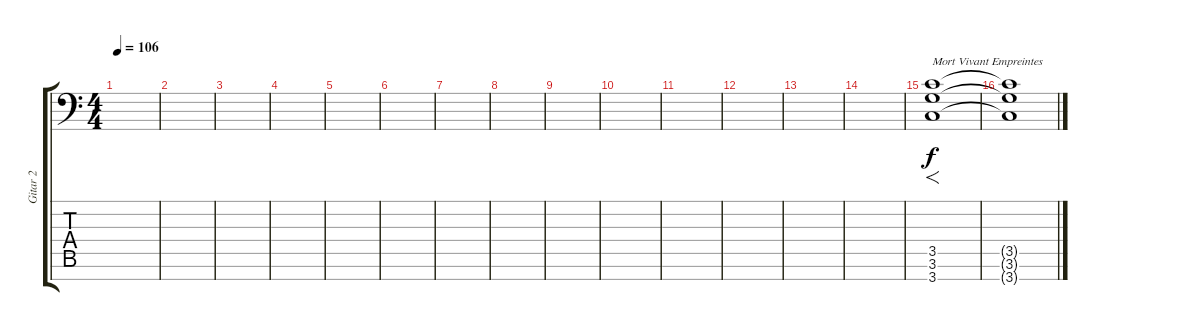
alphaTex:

\track ("Gitar 2" "Gitar 2") {instrument distortionguitar}
\staff {score tabs}
\tuning (E4 B3 G3 D3 A2 E2 A1) {hide}
\ts (4 4)
\tempo 106
\clef f4
\ks c
|
|
|
|
|
|
|
|
|
|
|
|
|
|
(3.5 3.6 3.7).1{f txt "Mort Vivant Empreintes" volume 16} |
(3.5{t} 3.6{t} 3.7{t}).1
